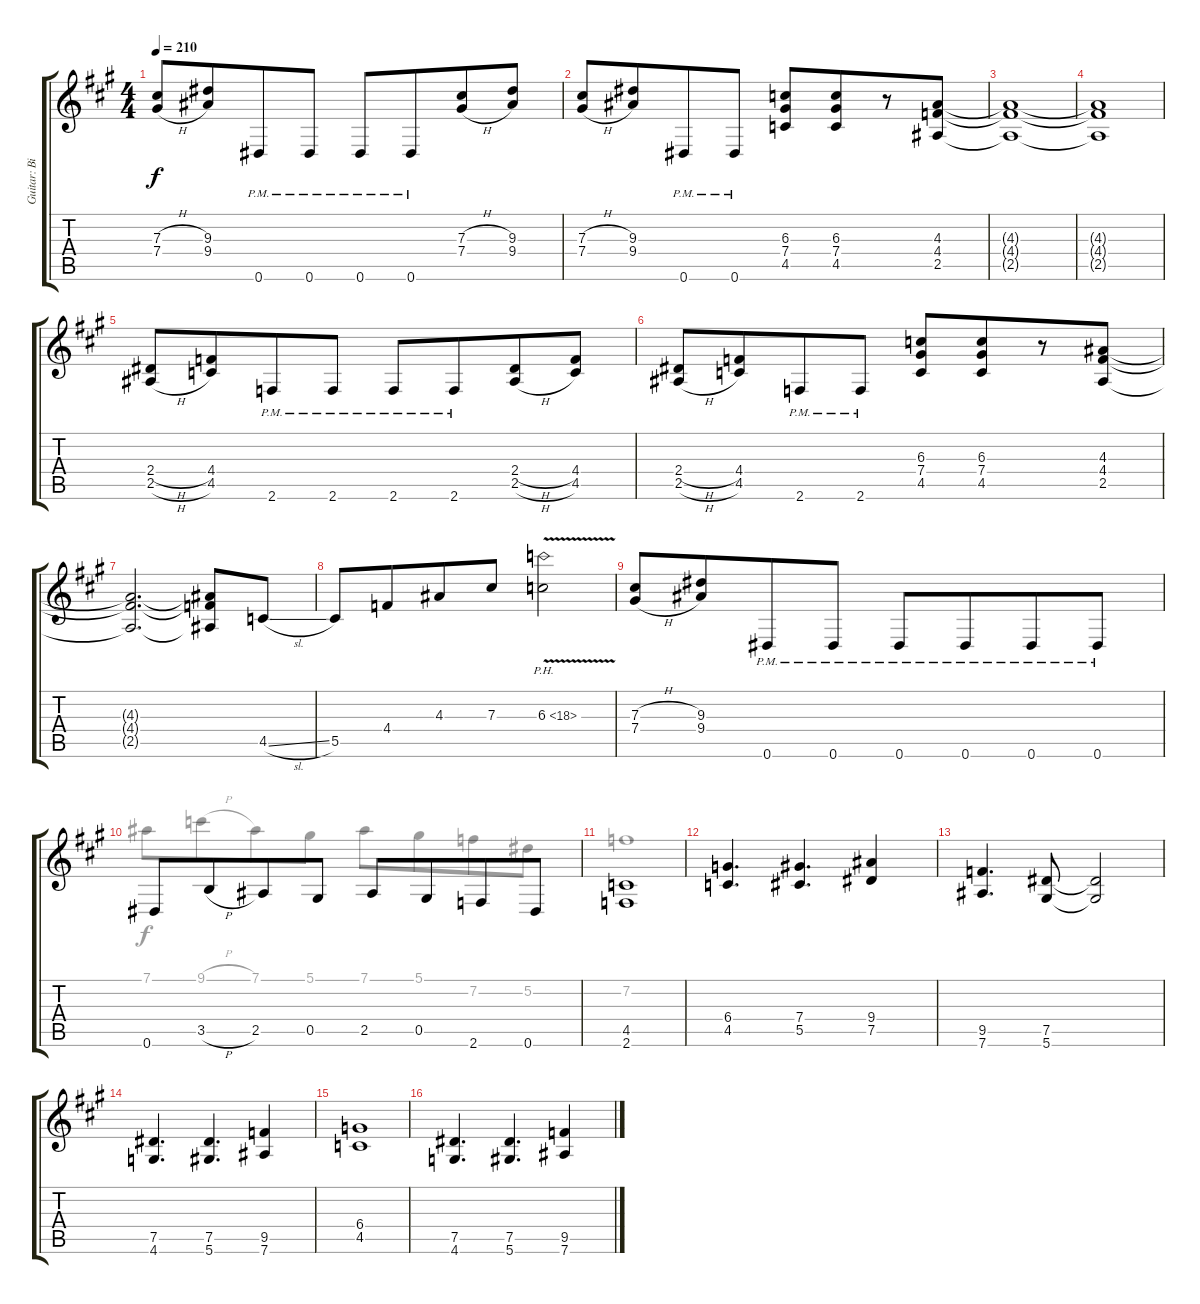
\track ("Guitar: Billy" "Guitar: Bi") {instrument distortionguitar}
\staff {score tabs}
\tuning (Eb4 Bb3 Gb3 Db3 Ab2 Eb2) {hide}
\voice
\ts (4 4)
\tempo 210
\clef g2
\ks a
(7.3{h} 7.4{h}).8{dy f} (9.3 9.4).8{beam merge} 0.6{pm}.8 0.6{pm}.8 0.6{pm}.8 0.6{pm}.8{beam merge} (7.3{h} 7.4{h}).8 (9.3 9.4).8 |
(7.3{h} 7.4{h}).8 (9.3 9.4).8{beam merge} 0.6{pm}.8 0.6{pm}.8 (6.3 7.4 4.5).8 (6.3 7.4 4.5).8{beam merge} r.8 (4.3 4.4 2.5).8 |
(4.3{t} 4.4{t} 2.5{t}).1 |
(4.3{t} 4.4{t} 2.5{t}).1 |
(2.4{h} 2.5{h}).8 (4.4 4.5).8{beam merge} 2.6{pm}.8 2.6{pm}.8 2.6{pm}.8 2.6{pm}.8{beam merge} (2.4{h} 2.5{h}).8 (4.4 4.5).8 |
(2.4{h} 2.5{h}).8 (4.4 4.5).8{beam merge} 2.6{pm}.8 2.6{pm}.8 (6.3 7.4 4.5).8 (6.3 7.4 4.5).8{beam merge} r.8 (4.3 4.4 2.5).8 |
(4.3{t} 4.4{t} 2.5{t}).2{d} (4.3{t} 4.4{t} 2.5{t}).8 4.5{sl}.8 |
5.5.8 4.4.8{beam merge} 4.3.8 7.3.8 6.3{ph 12 v}.2 |
(7.3{h} 7.4{h}).8 (9.3 9.4).8{beam merge} 0.6{pm}.8 0.6{pm}.8 0.6{pm}.8 0.6{pm}.8{beam merge} 0.6{pm}.8 0.6{pm}.8 |
0.6.8 3.5{h}.8{beam merge} 2.5.8 0.5.8 2.5.8 0.5.8{beam merge} 2.6.8 0.6.8 |
(4.5 2.6).1 |
(6.4 4.5).4{d} (7.4 5.5).4{d} (9.4 7.5).4 |
(9.5 7.6).4{d} (7.5 5.6).8 (7.5{t} 5.6{t}).2 |
(7.5 4.6).4{d} (7.5 5.6).4{d} (9.5 7.6).4 |
(6.4 4.5).1 |
(7.5 4.6).4{d} (7.5 5.6).4{d} (9.5 7.6).4
\voice
\clef g2
\ottava regular
\simile none
\ks a
|
|
|
|
|
|
|
|
|
7.1.8 9.1{h}.8{beam merge} 7.1.8 5.1.8 7.1.8 5.1.8{beam merge} 7.2.8 5.2.8 |
7.2.1 |
|
|
|
|
